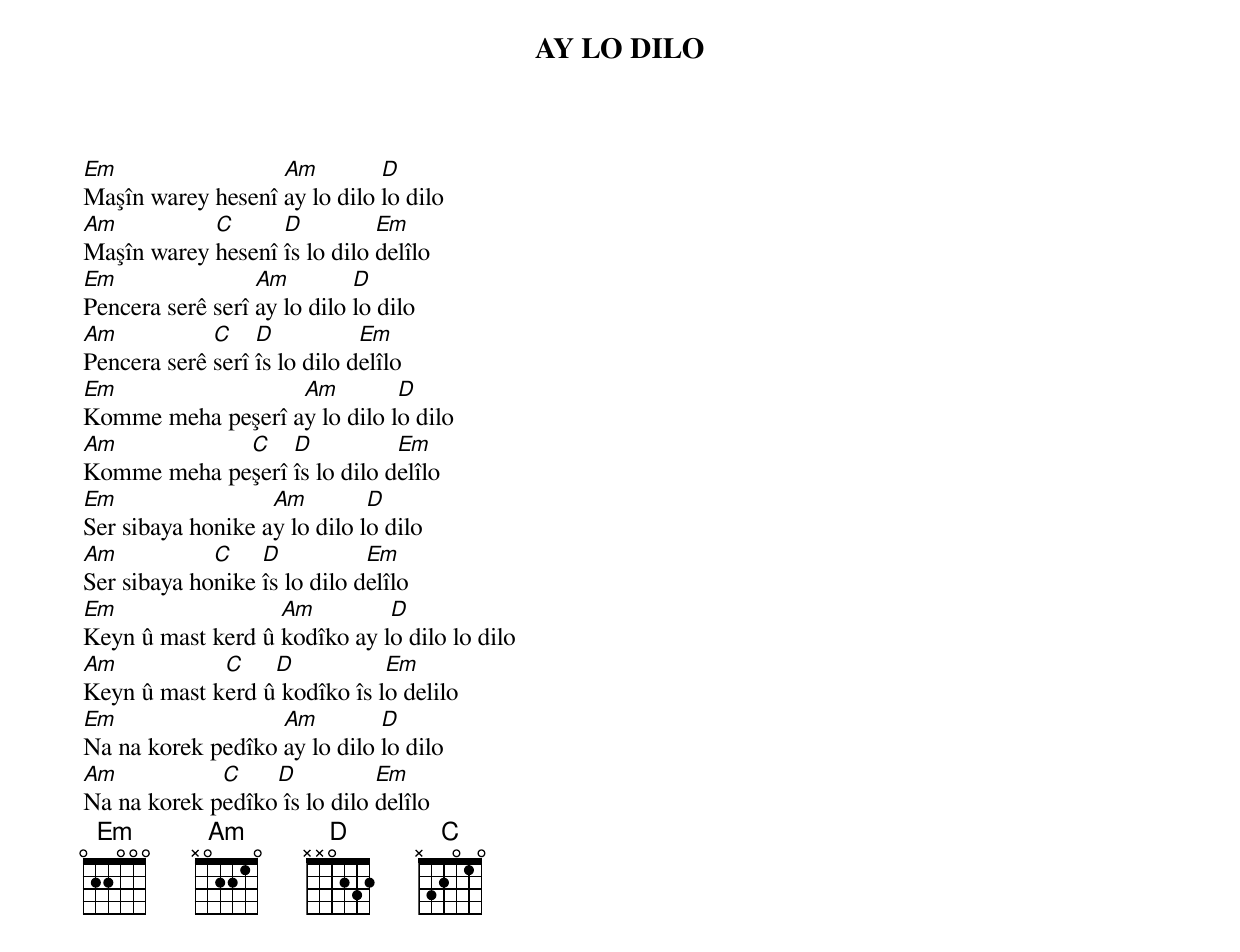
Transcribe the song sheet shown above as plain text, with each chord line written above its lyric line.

AY LO DILO
Em                 Am         D
Maşîn warey hesenî ay lo dilo lo dilo
Am          C      D          Em
Maşîn warey hesenî îs lo dilo delîlo
Em                Am         D
Pencera serê serî ay lo dilo lo dilo
Am           C    D           Em
Pencera serê serî îs lo dilo delîlo
Em                 Am         D
Komme meha peşerî ay lo dilo lo dilo
Am           C    D           Em
Komme meha peşerî îs lo dilo delîlo
Em                 Am         D
Ser sibaya honike ay lo dilo lo dilo
Am           C    D           Em
Ser sibaya honike îs lo dilo delîlo
Em                 Am         D
Keyn û mast kerd û kodîko ay lo dilo lo dilo
Am           C    D           Em
Keyn û mast kerd û kodîko îs lo delilo
Em                 Am         D
Na na korek pedîko ay lo dilo lo dilo
Am           C    D           Em
Na na korek pedîko îs lo dilo delîlo
